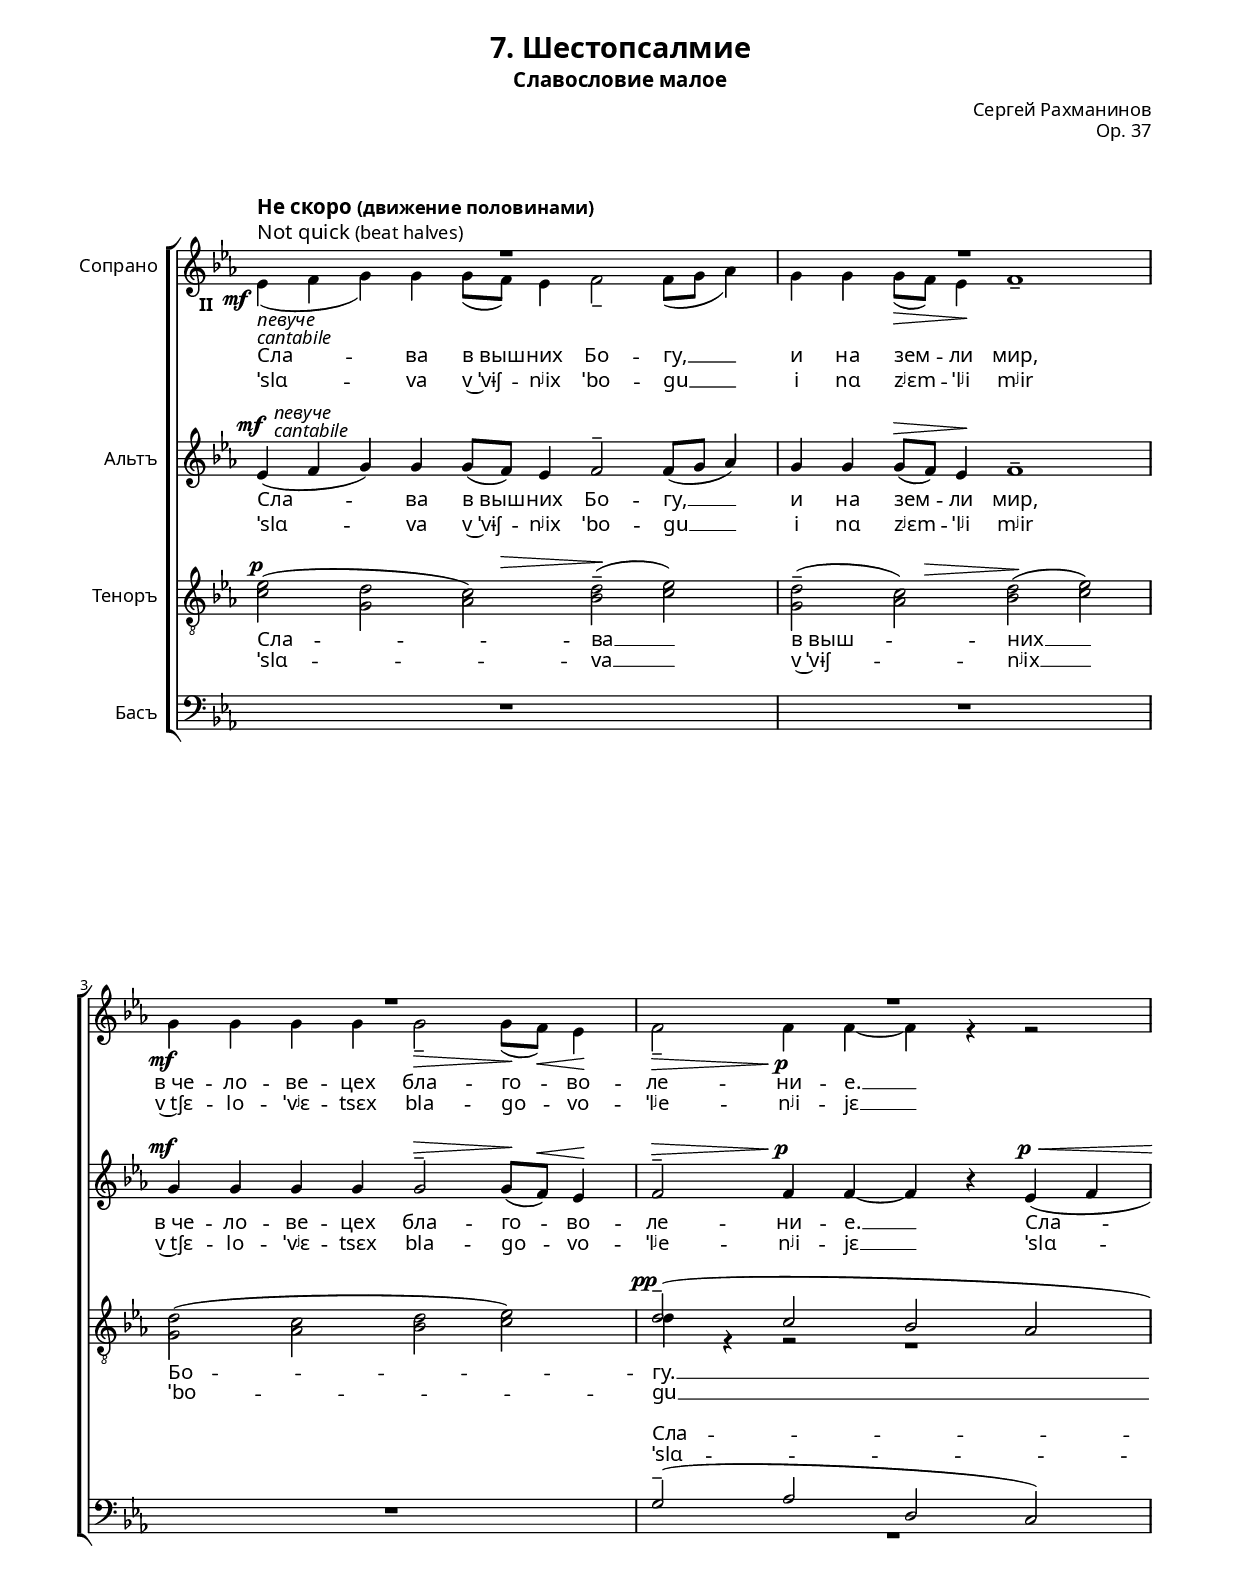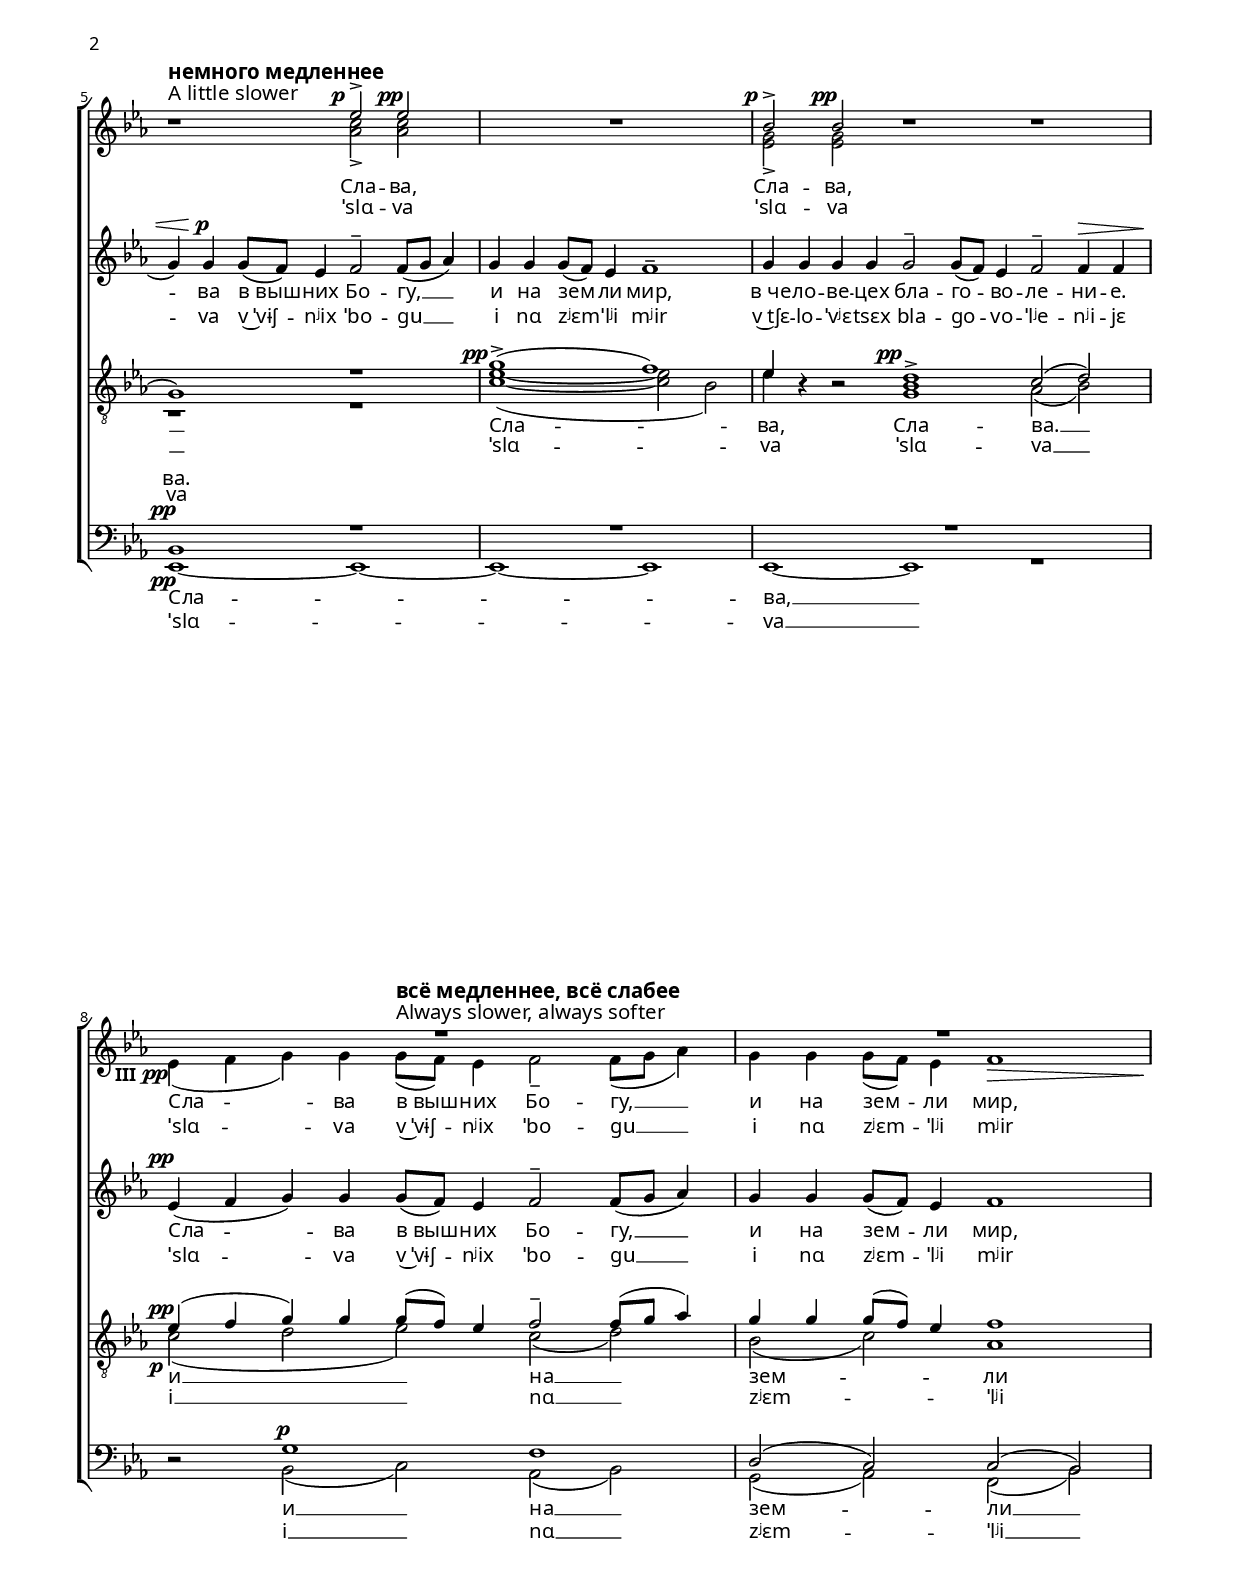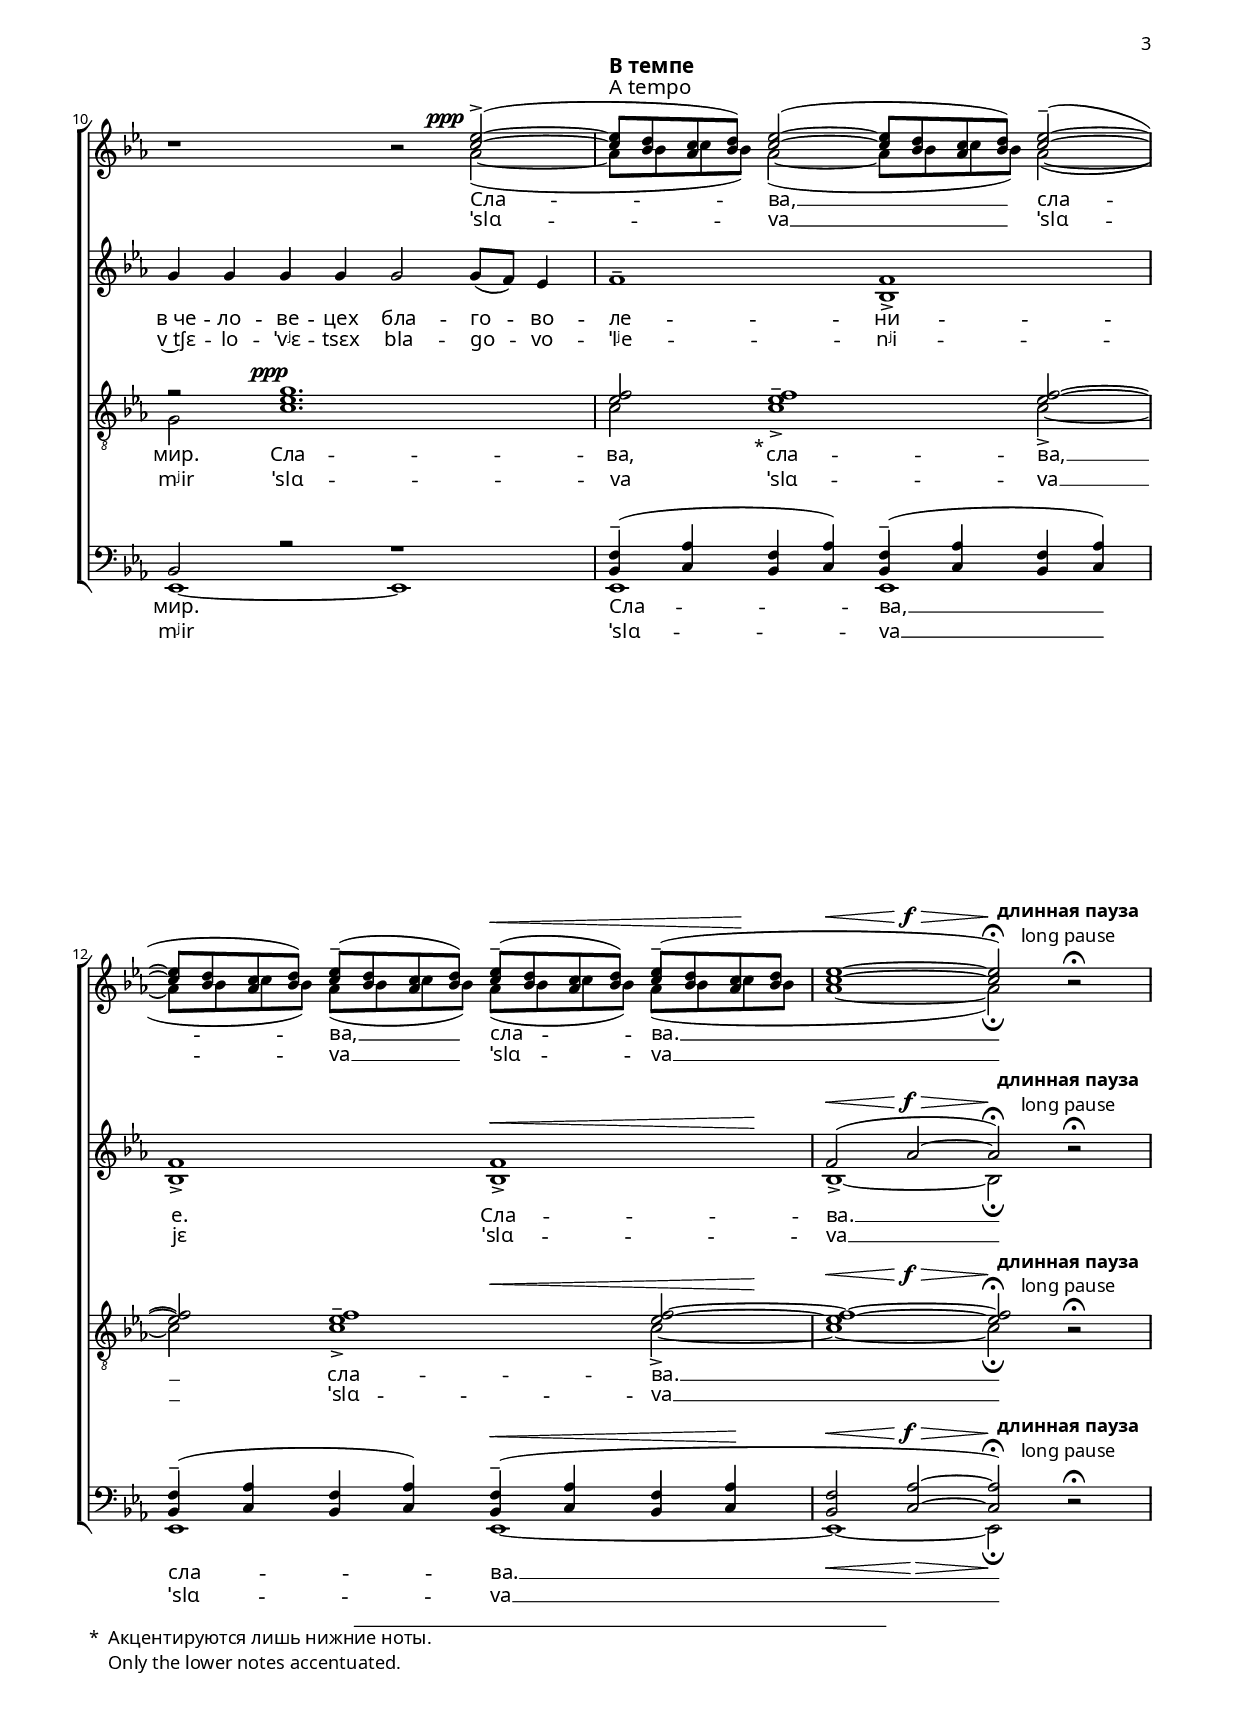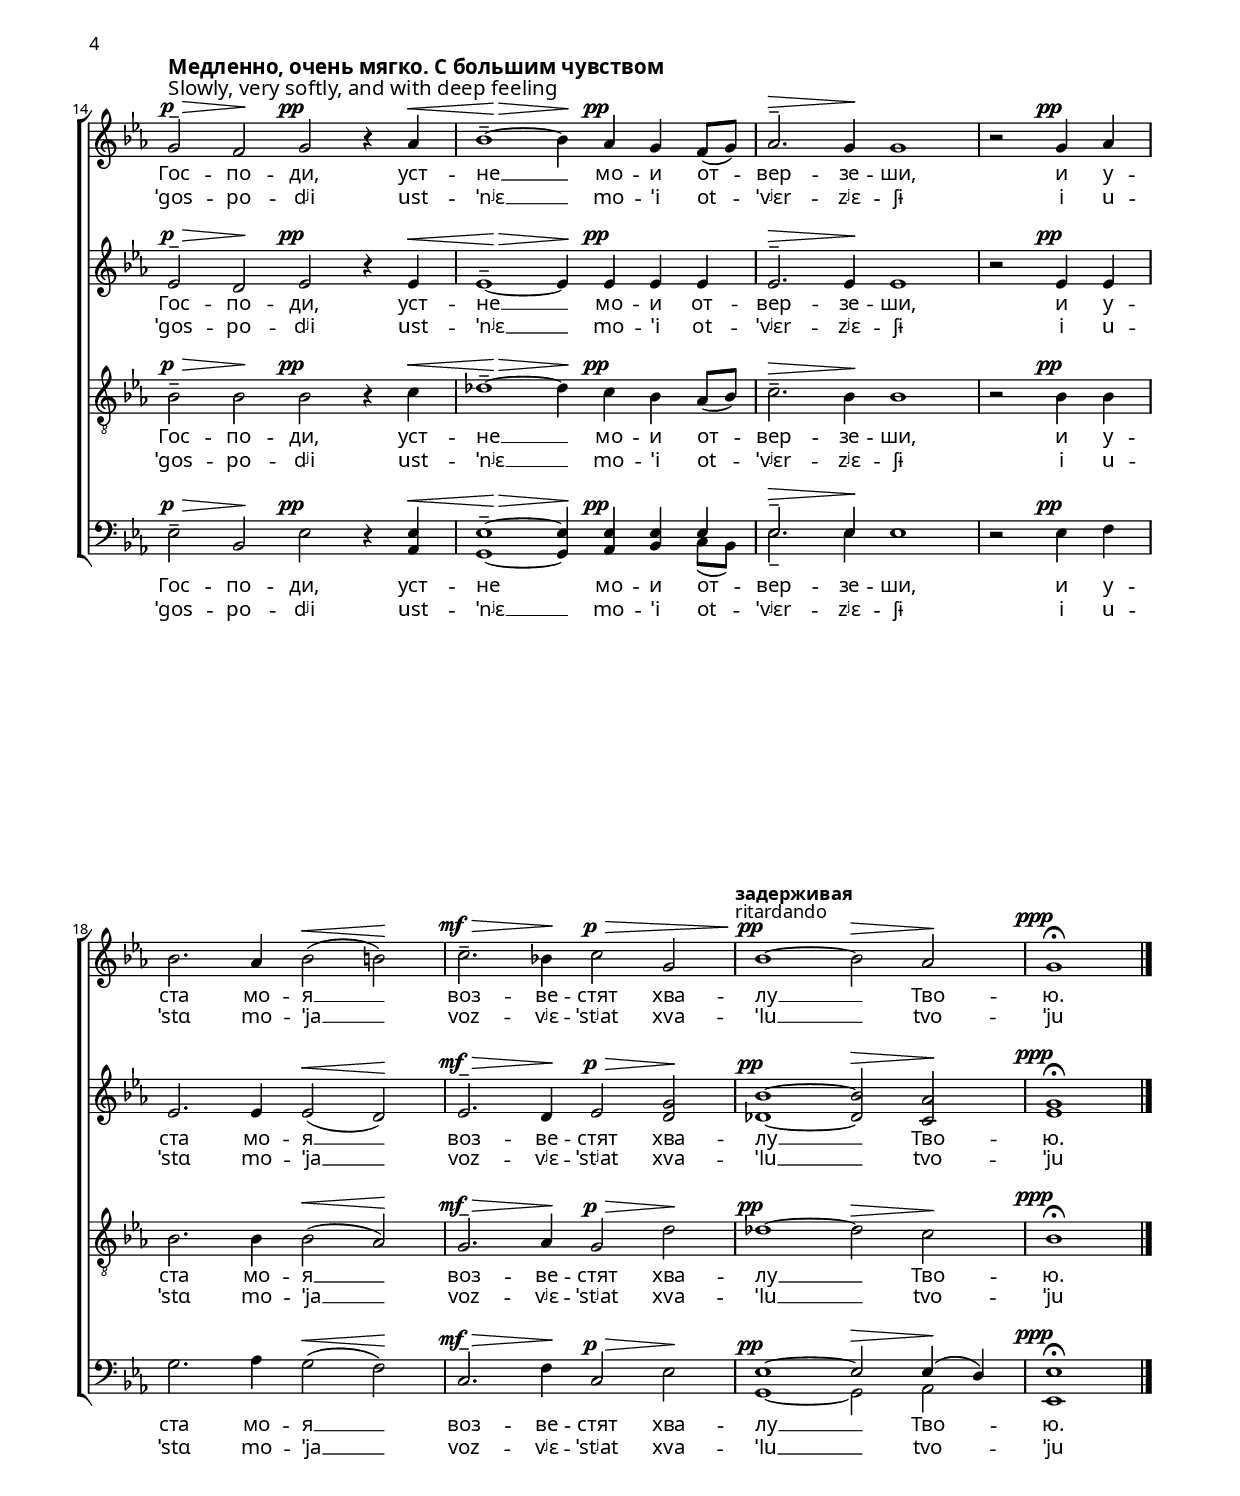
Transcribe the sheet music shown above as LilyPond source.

\version "2.24.0"

\version "2.24.0"
humming = \markup {\bold +}

soprano = \markup{ \center-align { "Сопрано" } }
alto = \markup{ \center-align { "Альтъ" } }
tenor = \markup{ \center-align { "Теноръ" } }
t-solo = \markup{ \center-align { "Т.соло" } }
bass = \markup{ \center-align { "Басъ" } }

% fairly quick
abbastanza_presto = \markup{\bold "Довольно скоро"}

% In moderate tempo
ritmo_moderato_metà_del_movimento = \markup {\left-align {\bold "Умеренный темп"} "(движение половинами)"}

%
molto_espressivo = \markup { "очень выразительно" }

abbastanza_presto_ma_con_calma_e_delicatezza = \markup {\bold  "Довольно скоро, но покойно и мягко"}
% Ogni volta più forte, più allegro
ogni_volta_più_forte_più_allegro = \markup {\bold  "С каждым разом звучнее, бодрее" }
ritmo_ancora_più_veloce = \markup {\bold  "Темп еще быстрее" }
molto_ritmicamente = \markup {\bold  "очень ритмично" }
senza_sosta_leggero_morbido = \markup {\bold  "Прежний темп  легко мягко" }
senza_sosta = \markup {\bold  "Прежний темп" }

% Piuttosto lentamente ()
ritardando = \markup {\bold  "задерживая"}


lentamente = \markup {{\bold  "медленно"}}
perdersi = \markup {{\bold "теряясь"}}
short_edition = \markup {{\bold  "Облегченная редакция"}}


%% All movements
ritenuto = \tempo "задерживая"

%% Movement 4
adagietto_allaBreve = \tempo \markup {"Довольно медленно" \small \medium "(движение половинами)"}
pocoRitenuto = \tempo "немного задерживая"
aTempo = \tempo "прежний темп"
dirMoltoCantabile = \markup {\small \italic  "очень певуче" }


%% Movement 6
% Andante, leggiero, molto dolce
tempo_Покойно_легко_очень_нежно = \tempo "Покойно, легко, очень нежно"

% molto dolce
dir_очень_нежно = \markup {\small \italic "очень нежно"}
% poco marcato
dir_немного_выделяя = \markup { \small \italic "немного выделяя" }

lunga_pausa = \markup { \column \center-align {
    \line {\bold "длинная пауза" }
    \line { "long pause" }
  }
}

% In the original manuscript titled Doxology small
% = \markup { "В автографе первоначально озаглавлено Славословие малое" }


%% Movement 12

tempoTrans =
#(define-music-function
     (tempoChu tempoIt)
     (markup? markup?)
   #{
     \tempo \markup \large { \override #'(baseline-skip . 2.5 ) \column { \line { \bold #tempoChu } \line { \normal-text #tempoIt }}}
   #})

textMarkTrans =
#(define-music-function
     (textChu textIt)
     (markup? markup?)
   #{
     \textMark \markup \normalsize { \column { \line { \bold #textChu } \line { #textIt  }}}
   #})

tempoAndMarkTrans =
#(define-music-function
     (tempoChu markChu tempoIt markIt)
     (markup? markup? markup? markup?)
   #{
     \tempo \markup \large { \column { \line { \bold \large #tempoChu \normalsize #markChu } \line { \normal-text \large #tempoIt \normalsize \normal-text #markIt }}}
   #})

tempoAndMarkTransV =
#(define-music-function
     (tempoChu markChu tempoIt markIt)
     (markup? markup? markup? markup?)
   #{
     \tempo \markup \large { \override #'(baseline-skip . 2 ) \column {
         \line { \bold \large #tempoChu }
         \line { \normalsize #markChu }
         \vspace #.2
         \line { \normal-text \large #tempoIt }
         \line { \normalsize \normal-text #markIt }
    }}
   #})

dirTrans =
#(define-music-function
    (textChu textIt)
    (markup? markup?)
  #{
    ^\markup \normalsize {
      \override #'(baseline-skip . 1.8 )
      \italic \column { \line { #textChu } \line { #textIt  }}
    }
  #})

tempo_Медленнее = \tempoTrans "Медленнее" "Più lento"
tempo_medlennee = \tempoTrans "Медленнее" "Slower"
tempo_Медленнее_певуче = \tempoAndMarkTrans "Медленнее" "Певуче" "Più lento" "Cantabile"
tempo_Медленнее_певуче_V = \tempoAndMarkTransV "Медленнее." "Певуче." "Più lento" "Cantabile"
tempo_Еще_шире = \tempoTrans "Еще шире" "Allargando" % "Ancora piu largo"
% Прежний темп
tempo_В_прежнем_темпе = \tempoTrans "В прежнем темпе" "Tempo I"

mark_v_tempe = \textMarkTrans "в темпе" "a tempo"
mark_в_темпе = \textMarkTrans "в темпе" "a tempo"
tempo_V_tempe = \tempoTrans "В темпе" "A tempo"
tempo_Темп_быстрее = \tempoTrans "Темп быстрее" "Più mosso"
tempo_бсё_оживленнее = \tempoAndMarkTrans "Темп бсё оживленнее" "Звучность остается легкой" "Più vivace" "Sempre leggiero"

mark_мягко = \textMarkTrans "мягко" "dolce"
mark_ослабляя_звук = \textMarkTrans "ослабляя звук" "diminuendo"
mark_pevutshe = \textMarkTrans "певуче" "melodiously"

dir_pevutshe = \dirTrans "певуче" "cantabile"
dir_коротким_звуком = \dirTrans "коротким звуком" "secco"
dir_легко = \dirTrans "легко" "leggiero"

%% Movement 7
tempo_nemnogo_medlennee = \tempoTrans "немного медленнее" "A little slower" % Un poco più lento
tempo_fsjo_medlennee_fsjo_slabjeje = \tempoTrans "всё медленнее, всё слабее" "Always slower, always softer"
% lentamente , molto delicatamente . con un grande senso
tempo_medlenno_otshen_mjagko_s_bolzhim_svustom = \tempoTrans "Медленно, очень мягко. С большим чувством" "Slowly, very softly, and with deep feeling"


%% Movement 8

% Bright, with a strong, solid rhthym
dir_jarko_s_tverbym_dobrym_rytmom = \dirTrans "ярко, с твербым, добрым рутмом" "Brightly, with strong bold rhythm"
mark_mjagko_pevutshe = \textMarkTrans "мягко, певуче" "Softly, melodiously"
mark_prezhdnij_harakter = \textMarkTrans "Прежний характер" "In the opening mood"

%% Movement 9
tempo_medlennee_tjazhelee = \tempoTrans "Медленнее, тяжелее" "Slower, heavier"
dir_zytshno = \dirTrans "зычно" "resonantly"
tempo_kak_prezhde = \tempoTrans "Темп, как прежде" "Tempo as before" % Sama kuin ennen
dir_vyrazytelno = \dirTrans "выразительно" "expressively" % ilmeikkäästi
mark_eshtshe_medlennee_i_zadershivaja = \tempoTrans "Еще медленнее и задерживая" "Still slower"
tempo_medlenno_i_pevutshe = \tempoTrans "Медленно и певуче" "Slowly and melodiously"
tempo_opjat_medlennee = \tempoTrans "Опять медленнее" "Again slower"
tempo_shtshiroko = \tempoTrans "Щироко" "Broadly"
tempo_pervonachalnyj_temp_quasi_mormorando = \tempoAndMarkTransV "Первоначальный темп" "Почти шепотом. Выделяются только указанные нажимы" "The opening tempo" "Almost whispering. Only the notes expressly marked should stand out"

%% Movement 10

dir_silno_reshitelno_etc = \dirTrans "Сильно. Решительно. Акцентируя все ноты" "Strong resolute, accentuating all notes"
dir_kak_ranshe = \dirTrans "Как раньше" "As before"

%% Movement 11
tempo_medlenno_tjagutshe_etc = \tempoAndMarkTrans "Медленно. Тягуче" "Бсе время опираясь на мелодию басов" "Slowly, drawn out" "The structure of the upper voices is superimposed throughout on the melody of the bass" % Adagio. Sostenuto
tempo_tot_zhe_temp_etc = \tempoAndMarkTransV
  \markup { \concat {
      "Тот же темп "
      \override #'(font-size . -3) \rhythm {{ 4 }}
      "="
      \override #'(font-size . -3) \rhythm {{ 4 }}
  }}
  "Очень легко и нежно"
  "In the same tempo" % L'istesso tempo
  "Very lightly and tenderly" % Molto leggiero e dolce

tempo_kak_v_natshale = \tempoTrans "Как в начале" "As at the beginning"
tempo_kak_ranshe = \tempoTrans "Как раньше" "As before"
temp_nemnogo_bystree_nervonatshalnogo = \tempoTrans "Темп немного быстрее нервоначального" "Tempo a little quicker than at the beginning"
tempo_predyduschij_temp = \tempoTrans "Предыдущий темп" "The former tempo"
tempo_pervonachalnyj_temp = \tempoTrans "Первоначальный темп" "The opening tempo" % p.45 Tempo of the beginning
tempo_zamedljaja_i_oslabljaja_zvutshnost = \tempoTrans "Замедляя и ослабляя звучность" "Always slower and slower" % Hidastaen ja sointia heikentäen -> Rallentando e diminuendo??
tempo_kak_i_prezhnih_slutshajah = \tempoTrans "Как и прежних случаях" "As before" % Kuten aikaisemmissa tapauksissa

dir_nemnogo_vydvigaja_nizhnij_golos = \dirTrans "немного выдвигая нижний голос" "The lower voice a little prominent"
mark_usilivaja_zvutshnost = \textMarkTrans "усиливая звучность" "Always louder" % Voimakkaammin

%% Movement 14
% нежно gently - soave?; мягко softly - dolce?
% MR oli tuossa molto soave...
mark_otchenj_mjagko = \textMarkTrans "очень мягко" "dolcissimo"
mark_postepenno_oslablajaja_zvuk = \textMarkTrans "постепенно ослабляя звук" "diminuendo"
% Movement 9, 14
dir_nemnogo_vydeljaja = \dirTrans "немного выделяя" "poco marcato"

%% All movements
tempo_medlenno = \tempoTrans "Медленно" "Adagio" % Andante sostenuto? Lento? Andante?
tempo_ne_skoro = \tempoTrans "Не скоро" "Not quick"
tempo_ne_skoro_alla_breve = \tempoAndMarkTrans "Не скоро" "(движение половинами)" "Not quick" "(beat halves)"
tempo_Довольно_скоро = \tempoTrans "Довольно скоро" "Moderato"
tempo_dobolno_skoro = \tempoTrans "Довольно скоро" "Fairly quick"
tempo_dobolno_skoro_s_jarkom_rutmom = \tempoTrans "Довольно скоро, с ярком рутмом" "Moderato, con ritmo vivace"

tempo_prezhnij_temp = \tempoTrans "Прежний темп" "Tempo I"

mark_zaderzhivaja = \textMarkTrans "задерживая" "ritardando"
mark_zaderzh = \textMarkTrans "задерж." "rit."
mark_nemnogo_skoree = \textMarkTrans "немного скорее" "poco più mosso"
tempo_nemnogo_skoree_s_vozmozhnoi_etc = \tempoAndMarkTrans "Немного скорее" "С возмошной силой и твердостью" "A little quicker" "With all possible force and energy"

dir_otshen_pevutshe = \dirTrans "очень певуче" "very melodiously"
dir_otshen_mjagko = \dirTrans "очень мягко" "very dulcet"
dir_korotkim_zvukom = \dirTrans "коротким звуком" "detached, not legato" % p.53
dir_legko = \dirTrans "легко" "lightly"
dir_silno = \dirTrans "сильно" "standing out"

%% Deprecated
ritardando = \textMarkTrans "задерживая" "ritardando"

\include "../layout.ily"
\version "2.24.0"

\version "2.24.0"

sVIIaOne = {
  R4*34 | % 5
}
sVIIaTwo = {
  ees'4( \tweak DynamicText.X-offset -4 \mf
  \tweak TextScript.X-offset -7
  _\markup \bold { "II" }
  _\dir_pevutshe
  f'4 g'4) g'4 g'8([ f'8)] ees'4 f'2-- f'8([ g'8] aes'4) | % 2
  g'4 g'4 g'8([\> f'8)] ees'4\! f'1-- | % 3
  g'4\mf g'4 g'4 g'4 g'2-- \> g'8([\! f'8)]\< ees'4\! | % 4
  f'2--\> f'4\p f'4 ~ f'4 r4 r2 | % 5
}
sVIIaThree = {
  R4*34 | % 5
}

sVIIbOne = {
  r1 ees''2-> \tweak DynamicText.X-offset -2 \p ees''2 \pp | % 6
  R4*8 | % 7
  bes'2-> \tweak DynamicText.X-offset -2 \p bes'2 \pp r1 r1 | % 8
}
sVIIbTwo = {
  r1 c''2-> \p c''2 \pp | % 6
  R4*8 | % 7
  g'2->\p g'2\pp r1 r1 | % 8
}
sVIIbThree = {
  r1 aes'2->\p aes'2\pp | % 6
  R4*8 | % 7
  ees'2->\p ees'2\pp r1 r1 | % 8
}

sVIIcOne = {
  R4*18 | % 10

  r1 r2
}
sVIIcTwo = {
  R4*18 | % 10

  r2 r2
}
sVIIcThree = {
  ees'4( \tweak DynamicText.X-offset -3 \pp
  \tweak TextScript.X-offset -6.5
  _\markup \bold { "III" }
  f'4 g'4) g'4 g'8([ f'8)] ees'4 f'2-- f'8([ g'8] aes'4) | % 9
  g'4 g'4 g'8([ f'8)] ees'4 f'1 \> | % 10

  r1 \! r2
}

sVIIdOne = {
  ees''2->( \tweak DynamicText.parent-alignment-X -2 \ppp ~ | % 11
  ees''8[ d''8 c''8 d''8]) ees''2( ~  ees''8[ d''8 c''8 d''8]) ees''2--( ~ | % 12

  ees''8[ d''8 c''8 d''8]) ees''8--([ d''8 c''8 d''8]) ees''8--([\< d''8 c''8 d''8]) ees''8--([ d''8 c''8\! d''8] | % 13
  <<{ees''1 ~ ees''2)\fermata}{s2\< \once\override Hairpin.endpoint-alignments = #'(-1 . -1) s2\f\> s2\!}>>
}
sVIIdTwo = {
  c''2->( \tweak DynamicText.parent-alignment-X -2 \ppp ~ | % 11
  c''8[ bes'8 aes'8 bes'8]) c''2( ~ c''8[ bes'8 aes'8 bes'8]) c''2--( ~ | % 12

  c''8[ bes'8 aes'8 bes'8]) c''8--[( bes'8 aes'8 bes'8]) c''8--[(\< bes'8 aes'8 bes'8]) c''8--[( bes'8 aes'8\! bes'8] | % 13
  <<{c''1 ~ c''2)\fermata}{s2\< s2\f\> s2\!}>>
}
sVIIdThree = {
  aes'2->(\ppp ~ | % 11
  aes'8[ \override NoteColumn.force-hshift = #1.2 bes'8
  \override NoteColumn.force-hshift = #1.7 c''8
  \override NoteColumn.force-hshift = #1.2 bes'8])
  \revert NoteColumn.force-hshift aes'2( ~
  aes'8[ \override NoteColumn.force-hshift = #1.2 bes'8
  \override NoteColumn.force-hshift = #1.7 c''8
  \override NoteColumn.force-hshift = #1.2 bes'8])
  \revert NoteColumn.force-hshift aes'2--( ~ | % 12

  aes'8[ \override NoteColumn.force-hshift = #1.2 bes'8
  \override NoteColumn.force-hshift = #1.7 c''8
  \override NoteColumn.force-hshift = #1.2 bes'8])
  \revert NoteColumn.force-hshift
  aes'8--([ \override NoteColumn.force-hshift = #1.2 bes'8
  \override NoteColumn.force-hshift = #1.7 c''8
  \override NoteColumn.force-hshift = #1.2 bes'8])
  \revert NoteColumn.force-hshift
  aes'8--([ \< \override NoteColumn.force-hshift = #1.2 bes'8
  \override NoteColumn.force-hshift = #1.7 c''8
  \override NoteColumn.force-hshift = #1.2 bes'8])
  \revert NoteColumn.force-hshift
  aes'8--([ \override NoteColumn.force-hshift = #1.2 bes'8
  \override NoteColumn.force-hshift = #1.7 c''8 \!
  \override NoteColumn.force-hshift = #1.2 bes'8] | % 13
  \revert NoteColumn.force-hshift
  \revert Script.stencil
  <<{aes'1 ~ aes'2)\fermata}{s2\< s2\f\> s2\!}>>
}

sVIIe = {
  \once \override Script.outside-staff-priority = #50
  r2 \fermata ^\lunga_pausa| % 14

  g'2--\p\> f'2\! g'2\pp r4 aes'4\< | % 15
  <<{bes'1-- ~ bes'4}{s4 s2.\> s4\!}>> aes'4\pp g'4 f'8([ g'8)] | % 16
  aes'2.--\> g'4\! g'1 | % 17
  r2 g'4\pp aes'4 | % 18

  bes'2. aes'4 bes'2(\< b'2)\! | % 19
  c''2.--\mf\> bes'!4\! c''2\p\> g'2 | % 20
  bes'1\pp ~ bes'2\> aes'2\! | % 21
  g'1\ppp\fermata |
}

sopranoMusicVII = {
  <<
    { \voiceOne \sVIIaOne }
    \new Voice {
      \voiceTwo
      \override DynamicLineSpanner.direction = #DOWN
      \sVIIaTwo
    }
  >> \oneVoice
  <<
    { \voiceOne \sVIIbOne }
    \new Voice {
      \voiceTwo
      \override DynamicText.stencil = ##f
      << \sVIIbTwo \sVIIbThree >>
    }
  >> \oneVoice
  <<
    { \voiceOne \sVIIcOne }
    \new Voice {
      \voiceTwo
      \override DynamicLineSpanner.direction = #DOWN
      \sVIIcThree
    }
  >> \oneVoice
  <<
    { \voiceOne << \sVIIdOne \sVIIdTwo >> }
    \new Voice { \voiceTwo \voiceTwoVisual \sVIIdThree }
  >> \oneVoice
  \sVIIe
}

sVIILyricsAligner = {
  \sVIIaTwo
  \sVIIbOne
  \sVIIcThree
  \sVIIdOne
  \sVIIe
}

\version "2.24.0"

aVIIa = {
  ees'4(\mf \tweak TextScript.X-offset 2 \dir_pevutshe
  f'4 g'4) g'4 g'8([ f'8)] ees'4 f'2-- f'8([ g'8] aes'4) | % 2
  g'4 g'4 g'8([\> f'8)] ees'4\! f'1-- | % 3

  g'4\mf g'4 g'4 g'4 g'2-- \> g'8([\! f'8)]\< ees'4\! | % 4
  f'2--\> f'4\p f'4 ~ f'4 r4 ees'4(\p\< f'4 | % 5

  g'4) g'4\p g'8([ f'8)] ees'4 f'2-- f'8([ g'8] aes'4) | % 6
  g'4 g'4 g'8([ f'8)] ees'4 f'1-- | % 7
  g'4 g'4 g'4 g'4 g'2-- g'8([ f'8)] ees'4 f'2-- f'4\> f'4 | % 8

  ees'4(\pp f'4 g'4) g'4 g'8([ f'8)] ees'4 f'2-- f'8([ g'8] aes'4) | % 9
  g'4 g'4 g'8([ f'8)] ees'4 f'1 | % 10

  g'4 g'4 g'4 g'4 g'2 g'8([ f'8)] ees'4 | % 11
  f'1--
}

aVIIbUpper = {
  f'1 | % 12

  f'1 <<{f'1}{s2.\< s4 \!}>> | % 13
  f'2(\< \once\override Hairpin.endpoint-alignments = #'(-1 . -1) aes'2\f\> ~ aes'2)\!\fermata
}
aVIIbLower = {
  bes1-> | % 12

  bes1-> <<{bes1->}{s2.\< s8\! s8}>> | % 13
  <<{bes1-> ~ bes2\fermata}{s2\< s2\f\> s2\!}>>
}

aVIIc = {
  \once \override Script.outside-staff-priority = #50
  r2 \fermata^\lunga_pausa  | % 14

  ees'2--\p\> d'2\! ees'2\pp r4 ees'4\< | % 15
  <<{ees'1-- ~ ees'4}{s4 s2.\> s4\!}>> ees'4\pp ees'4 ees'4 | % 16
  ees'2.--\> ees'4\! ees'1 | % 17
  r2 ees'4\pp ees'4 | % 18

  ees'2. ees'4 ees'2(\< d'2)\! | % 19
}

aVIIdUpper = {
  ees'2.--\mf\> d'4\! ees'2\p\> g'2\! |
  % 20 156
  bes'1\pp ~ bes'2\> aes'2\! |
  % 21 164
  g'1\ppp\fermata |
}
aVIIdLower = {
  ees'2.--\mf\> d'4\! ees'2\p\> d'2\! |
  % 20 156
  des'1\pp ~ des'2\> c'2\! |
  % 21 164
  ees'1\ppp\fermata |
}

altoMusicVII = {
  \aVIIa
  <<
    { \voiceOne \aVIIbUpper }
    \new Voice {
      \override DynamicText.stencil = ##f
      \override Hairpin.stencil = ##f
      \voiceTwo \aVIIbLower
    }
  >> \oneVoice
  \aVIIc
  \partCombine \aVIIdUpper \aVIIdLower
}

aVIILyricsAligner = {
  \aVIIa
  \aVIIbUpper
  \aVIIc
  \aVIIdUpper
}

\version "2.24.0"

tVIIaUpper = {
  ees'2(\p d'2 <<{c'2)}{s8 s4.\>}>> d'2--(\! ees'2) | % 2
  d'2--( <<{c'2)}{s8 s4.\>}>> d'2(\! ees'2) | % 3

  d'2( c'2 d'2 ees'2) | % 4
}
tVIIaLower = {
  c'2(\p g2 <<{aes2)}{s8 s4.\>}>> bes2--(\! c'2) | % 2
  g2--( <<{aes2)}{s8 s4.\>}>> bes2(\! c'2) | % 3

  g2( aes2 bes2 c'2) | % 4
}

tVIIbUpper = {
  d'2--(\pp c'2 bes2 aes2 | % 5

  \set Staff.suspendRestMerging = ##t
  g1) r1 | % 6
  \unset Staff.suspendRestMerging
  g'1->( \tweak DynamicText.X-offset -3 \pp f'1) | % 7
  ees'4 r4 r2 d'1->  \tweak DynamicText.X-offset -3 \pp c'2( d'2) | % 8
}
tVIIbLower = {
  \override DynamicText.stencil = ##f
  \override Script.stencil = ##f
  d'4 r4 r2 r1| % 5

  r1 r1 | % 6
  <ees' c'>1->(\pp ~ <ees' c'>2 bes2) | % 7
  ees'4 r4 r2 <bes g>1->\pp aes2( bes2) | % 8
}

tVIIcUpper = {
  ees'4(\pp f'4 g'4) g'4 g'8([ f'8)] ees'4 f'2-- f'8([ g'8] aes'4) | % 9
  g'4 g'4 g'8([ f'8)] ees'4 f'1 | % 10

  r2 <g' ees'>1.\ppp | % 11
  <f' ees'>2 <f' ees'>1-- <f' ees'>2 ~ | % 12

  <f' ees'>2 <<{<f' ees'>1-- <f' ees'>2 ~}{s2 s2.\< s4\! }>> | % 13
  <<
    {<f' ees'>1 ~ <f' ees'>2\fermata}
    {s2\< \once\override Hairpin.endpoint-alignments = #'(-1 . -1) s2\f \> s2\!}
  >>
}
tVIIcLower = {
  \override DynamicLineSpanner.direction = #DOWN
  c'2( \tweak DynamicText.parent-alignment-X -2 \p d'2 ees'2) c'2( d'2) | % 9
  bes2( c'2) aes1 | % 10

  \override DynamicText.stencil = ##f
  \override Script.stencil = ##f
  g2 c'1.->\ppp | % 11
  \revert Script.stencil
  c'2 c'1_\footnote "*" #'(-0.5 . -0.1) \markup {
    "* " \column {
      "Акцентируются лишь нижние ноты."
      "Only the lower notes accentuated."
    }
  }-> c'2-> ~ | % 12

  \override Hairpin.stencil = ##f
  c'2 <<{c'1-> c'2-> ~}{s2 s2.\< s8\! s8}>> | % 13
  <<{c'1 ~ c'2\fermata}{s2\< s2\f\> s2\!}>>
}

tVIId = {
  \once \override Script.outside-staff-priority = #50
  r2 \fermata^\lunga_pausa  | % 14

  bes2--\p\> bes2\! bes2\pp r4 c'4\< | % 15
  <<{des'1-- ~ des'4}{s4 s2.\> s4\!}>> c'4\pp bes4 aes8([ bes8)] | % 16
  c'2.--\> bes4\! bes1 | % 17
  r2 bes4\pp bes4 | % 18

  bes2. bes4 bes2(\< aes2)\! | % 19
  g2.--\mf\> aes4\! g2\p\> d'2\! | % 20
  des'1\pp ~ des'2\> c'2\! | % 21
  bes1\ppp\fermata |
}

tenorMusicVII = {
  << \tVIIaUpper \tVIIaLower >>
  <<
    { \voiceOne \tVIIbUpper }
    \new Voice { \voiceTwo \tVIIbLower }
  >> \oneVoice
  << { \voiceOne \tVIIcUpper } \new Voice { \voiceTwo \tVIIcLower } >> \oneVoice
  \tVIId
}
tVIILyricsAligner = {
  \tVIIaUpper
  \tVIIbUpper
  \tVIIcLower
  \tVIId
}

\version "2.24.0"

bVIIaUpper = {
  R4*26 | % 4
  g2--( aes2 d2 c2) | % 5

  bes,1 \pp r1 | % 6
  R4*20 | % 8

  r2 g1\p f1 | % 9
  d2( c2) c2( bes,2) | % 10
}
bVIIaLower = {
  R4*34 | % 5

  ees,1\pp ~ ees,1 ~ | % 6
  ees,1 ~ ees,1 | % 7
  ees,1 ~ ees,1 r1 | % 8

  \override DynamicText.stencil = ##f
  r2 bes,2(\p c2) aes,2( bes,2) | % 9
  g,2( aes,2) f,2( bes,2) | % 10
}

bVIIbUpper = {
  bes,2 r2 r1 | % 11
  <f bes,>4--( <aes c>4 <f bes,>4 <aes c>4) <f bes,>4--( <aes c>4 <f bes,>4 <aes c>4) | % 12

  <f bes,>4--( <aes c>4 <f bes,>4 <aes c>4) <f bes,>4--( \< <aes c>4 <f bes,>4 <aes c>4 \! | % 13
  <<{<f bes,>2 <aes c>2 ~ <aes c>2)\fermata}{s2\< \once\override Hairpin.endpoint-alignments = #'(-1 . -1) s2 \f \> s2\!}>>
  \once \override Script.outside-staff-priority = #50
  r2 \fermata^\lunga_pausa  | % 14
}
bVIIbLower = {
  ees,1 ~ ees,1 | % 11
  ees,1 ees,1 | % 12

  \override Hairpin.stencil = ##f
  ees,1 <>\< \after 2. \! ees,1~ | % 13
  \revert Hairpin.stencil
  \override DynamicLineSpanner.direction = #DOWN
  <<{ees,1~ ees,2 \fermata}{s2 \< \once\override Hairpin.endpoint-alignments = #'(-1 . -1) s2 \> s2 \!}>>
  \override Script.stencil = ##f
  r2\fermata | % 14
}

bVIIcUpper = {
  ees2--\p\> bes,2\! ees2\pp r4 ees4\< | % 15
  <<{ees1-- ~ ees4}{s4 s2.\> s4\!}>> ees4\pp ees4 ees4 | % 16
  \partCombineApart ees2.--\> ees4\! \partCombineAutomatic ees1 | % 17
  r2 ees4\pp f4 | % 18

  g2. aes4 g2(\< f2)\! | % 19
  c2.-- \mf\> f4\! c2\p\> ees2\! | % 20
  ees1\pp ~ ees2\> ees4(\! d4) | % 21
  ees1\ppp\fermata |
}
bVIIcLower = {
  ees2--\p\> bes,2\! ees2\pp r4 aes,4\< | % 15
  <<{g,1-- ~ g,4}{s4 s2.\> s4\!}>> aes,4\pp bes,4 c8([ bes,8)] | % 16
  \override Hairpin.stencil = ##f
  ees2.--\> ees4\! ees1 | % 17
  r2 ees4\pp f4 | % 18

  g2. aes4 g2(\< f2)\! | % 19
  c2.-- \mf\> f4\! c2\p\> ees2\! | % 20
  \override DynamicText.stencil = ##f
  g,1\pp ~ g,2\> aes,2\! | % 21
  ees,1\ppp\fermata |
}

bassMusicVII = {
  <<
    \new Voice = "bVIIaUpper" { \voiceOne \bVIIaUpper }
    \new Voice {
      \voiceTwo
      \override DynamicLineSpanner.direction = #DOWN
      \bVIIaLower
    }
  >> \oneVoice
  << { \voiceOne \bVIIbUpper } \new Voice { \voiceTwo \bVIIbLower } >> \oneVoice
  \set Staff.printPartCombineTexts = ##f
  \partCombine \bVIIcUpper \bVIIcLower
}

bVIILyricsAligner = {
  \bVIIaLower
  \bVIIbUpper
  \bVIIcLower
}

\version "2.24.0"

sVIILyrics = \lyricmode {
	Сла -- ва в_выш -- них Бо -- гу, __
	и на зем -- ли мир,
	в_че -- ло -- ве -- цех бла -- го -- во -- ле -- ни -- е. __
  Сла -- ва,
  Сла -- ва,
	Сла -- ва в_выш -- них Бо -- гу, __
	и на зем -- ли мир,
%	в_че -- ло -- ве -- цех бла -- го -- во -- ле -- ни -- е.
  Сла -- ва, __
  сла -- ва, __
  сла -- ва. __
	Гос -- по -- ди, уст -- не __ мо -- и от -- вер -- зе -- ши,
	и у -- ста мо -- я __ воз -- ве -- стят хва -- лу __ Тво -- ю.
}
sVIILyricsX = \lyricmode {
	ˈslɑ -- va v~ˈvɨʃ -- nʲix ˈbo -- gu __
	i nɑ zʲɛm -- ˈlʲi mʲir
	v~tʃɛ -- lo -- ˈvʲɛ -- tsɛx bla -- go -- vo -- ˈlʲe -- nʲi -- jɛ __
	ˈslɑ -- va
	ˈslɑ -- va
	ˈslɑ -- va v~ˈvɨʃ -- nʲix ˈbo -- gu __
	i nɑ zʲɛm -- ˈlʲi mʲir
	ˈslɑ -- va __
	ˈslɑ -- va __
	ˈslɑ -- va __
	ˈgos -- po -- dʲi ust -- ˈnʲɛ __ mo -- ˈi ot -- ˈvʲɛr -- zʲɛ -- ʃɨ
	i u -- ˈstɑ mo -- ˈja __ voz -- vʲɛ -- ˈstʲat xva -- ˈlu __ tvo -- ˈju
}


aVIILyrics = \lyricmode {
	Сла -- ва в_выш -- них Бо -- гу, __
	и на зем -- ли мир,
	в_че -- ло -- ве -- цех бла -- го -- во -- ле -- ни -- е. __
	Сла -- ва в_выш -- них Бо -- гу, __
	и на зем -- ли мир,
	в_че -- ло -- ве -- цех бла -- го -- во -- ле -- ни -- е.
	Сла -- ва в_выш -- них Бо -- гу, __
	и на зем -- ли мир,
	в_че -- ло -- ве -- цех бла -- го -- во -- ле -- ни -- е.
  Сла -- ва. __
	Гос -- по -- ди, уст -- не __ мо -- и от -- вер -- зе -- ши,
	и у -- ста мо -- я __ воз -- ве -- стят хва -- лу __ Тво -- ю.
}
aVIILyricsX = \lyricmode {
	ˈslɑ -- va v~ˈvɨʃ -- nʲix ˈbo -- gu __
	i nɑ zʲɛm -- ˈlʲi mʲir
	v~tʃɛ -- lo -- ˈvʲɛ -- tsɛx bla -- go -- vo -- ˈlʲe -- nʲi -- jɛ __
	ˈslɑ -- va v~ˈvɨʃ -- nʲix ˈbo -- gu __
	i nɑ zʲɛm -- ˈlʲi mʲir
	v~tʃɛ -- lo -- ˈvʲɛ -- tsɛx bla -- go -- vo -- ˈlʲe -- nʲi -- jɛ __
	ˈslɑ -- va v~ˈvɨʃ -- nʲix ˈbo -- gu __
	i nɑ zʲɛm -- ˈlʲi mʲir
	v~tʃɛ -- lo -- ˈvʲɛ -- tsɛx bla -- go -- vo -- ˈlʲe -- nʲi -- jɛ __
	ˈslɑ -- va __
	ˈgos -- po -- dʲi ust -- ˈnʲɛ __ mo -- ˈi ot -- ˈvʲɛr -- zʲɛ -- ʃɨ
	i u -- ˈstɑ mo -- ˈja __ voz -- vʲɛ -- ˈstʲat xva -- ˈlu __ tvo -- ˈju
}

tVIILyrics = \lyricmode {
	Сла -- ва __ в_выш -- них __ Бо -- гу. __
  Сла -- ва,
  Сла -- ва. __
% 	Сла -- ва в_выш -- них Бо -- гу,
	и __ на __ зем -- ли мир.
  Сла -- ва,
  сла -- ва, __
  сла -- ва. __

	Гос -- по -- ди, уст -- не __ мо -- и от -- вер -- зе -- ши,
	и у -- ста мо -- я __ воз -- ве -- стят хва -- лу __ Тво -- ю.
}
tVIILyricsX = \lyricmode {
	ˈslɑ -- va __ v~ˈvɨʃ -- nʲix __ ˈbo -- gu __
	ˈslɑ -- va
	ˈslɑ -- va __
% 	ˈslɑ -- va v~ˈvɨʃ -- nʲix ˈbo -- gu __
	i __ nɑ __  zʲɛm -- ˈlʲi mʲir
	ˈslɑ -- va
	ˈslɑ -- va __
	ˈslɑ -- va __

	ˈgos -- po -- dʲi ust -- ˈnʲɛ __ mo -- ˈi ot -- ˈvʲɛr -- zʲɛ -- ʃɨ
	i u -- ˈstɑ mo -- ˈja __ voz -- vʲɛ -- ˈstʲat xva -- ˈlu __ tvo -- ˈju
}

bVIILyrics = \lyricmode {
	Сла -- ва, __
	и __ на __ зем -- ли __ мир. __
  Сла -- ва, __
  сла -- ва. __
	Гос -- по -- ди, уст -- не мо -- и от -- вер -- зе -- ши,
	и у -- ста мо -- я __ воз -- ве -- стят хва -- лу __ Тво -- ю.
}
bVIILyricsX = \lyricmode {
	ˈslɑ -- va __
	i __ nɑ __ zʲɛm -- ˈlʲi __ mʲir __
	ˈslɑ -- va __
	ˈslɑ -- va __
	ˈgos -- po -- dʲi ust -- ˈnʲɛ __ mo -- ˈi ot -- ˈvʲɛr -- zʲɛ -- ʃɨ
	i u -- ˈstɑ mo -- ˈja __ voz -- vʲɛ -- ˈstʲat xva -- ˈlu __ tvo -- ˈju
}
bVIIaLyrics = \lyricmode {
	Сла -- ва.
}
bVIIaLyricsX = \lyricmode {
	ˈslɑ -- va
}


globalMusicVII = {
  \key ees \major
  \tempo_ne_skoro_alla_breve
  \time 10/4 s4*10 | % 2
  \time 8/4 s4*8 | \break % 3

  s4*8 | % 4
  s4*8 | \break % 5

  \tempo_nemnogo_medlennee
  s4*8 | % 6
  s4*8 | % 7
  \time 12/4 s4*12 | \break % 8

  \time 10/4 s4*4 \tempo_fsjo_medlennee_fsjo_slabjeje s4*6 | % 9
  \time 8/4 s4*8 \break | % 10

  s4*8 | % 11
  \tempo_V_tempe s4*8 | \break % 12

  s4*8 | % 13
  s4*8 \break |% 14

  \tempo_medlenno_otshen_mjagko_s_bolzhim_svustom s4*8 | % 15
  s4*8 | % 16
  s4*8 | % 17
  \time 4/4 s4*4 | \break  % 18

  \time 8/4 s4*8 | % 19
  s4*8 | % 20
  s4*8 | % 21
  \time 4/4 s4*4 \bar "|."
}

topMarksG = {
  s4*34
  s4*32
  s4*22
  s4*22
  s4*2
  s4*44\mark_zaderzhivaja
  s4*12
}


sopStaffVII = \new Staff \with {
  instrumentName = \soprano
} <<
  \clef treble
  \new Voice { \globalMusicVII }
  \topMarksG
  \context Voice = "sopranoVII" { \sopranoMusicVII }
  \new NullVoice = "sopranoVIIBelow" { \sVIILyricsAligner }
  \new Lyrics { \lyricsto "sopranoVIIBelow" \sVIILyrics }
  \new Lyrics { \lyricsto "sopranoVIIBelow" \sVIILyricsX }
>>


altStaffVII = \new Staff \with {
  printPartCombineTexts = ##f
  instrumentName = \alto
} <<
  \clef treble
  \new Voice { \globalMusicVII }
  \context Voice = "altoVII" { \altoMusicVII }
  \new NullVoice = "altoVIIBelow" { \aVIILyricsAligner }
  \new Lyrics { \lyricsto "altoVIIBelow" \aVIILyrics }
  \new Lyrics { \lyricsto "altoVIIBelow" \aVIILyricsX }
>>

tenStaffVII = \new Staff \with {
  instrumentName = \tenor
} <<
  \clef "G_8"
  \new Voice { \globalMusicVII }
  \context Voice = "tenorVII" { \tenorMusicVII }
  \new NullVoice = "tenorVIIBelow" { \tVIILyricsAligner }
  \new Lyrics { \lyricsto "tenorVIIBelow" \tVIILyrics }
  \new Lyrics { \lyricsto "tenorVIIBelow" \tVIILyricsX }
>>

basStaffVII = \new Lyrics = "bVIIAbove" \with {
  \override VerticalAxisGroup.staff-affinity = #DOWN
}
\new Lyrics = "bVIIAboveX" \with {
  \override VerticalAxisGroup.staff-affinity = #DOWN
}
\new Staff \with {
  instrumentName = \bass
} <<
  \clef bass
  \new Voice { \globalMusicVII }
  \context Voice = "bassVII" { \bassMusicVII }
  \new NullVoice = "bassVIIBelow" { \bVIILyricsAligner }
  \new Lyrics { \lyricsto "bassVIIBelow" \bVIILyrics }
  \new Lyrics { \lyricsto "bassVIIBelow" \bVIILyricsX }

  \context Lyrics = "bVIIAbove" {\lyricsto "bVIIaUpper" \bVIIaLyrics }
  \context Lyrics = "bVIIAboveX" {\lyricsto "bVIIaUpper" \bVIIaLyricsX }
>>

choirStaffVII = \new ChoirStaff = "choirA" <<
  \sopStaffVII
  \altStaffVII
  \tenStaffVII
  \basStaffVII
>>


\header {
  title = "7. Шестопсалмие"
  subtitle = "Славословие малое"
  composer = "Сергей Рахманинов"
  opus = "Op. 37"
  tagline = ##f
}

\score { 
  \choirStaffVII

  \layout {
    \score_layout
    \context {
      \Staff
      \remove "Time_signature_engraver"
      \consists Merge_rests_engraver
    }
  }

%   \midi {
%     \context {
%       \Score
%       tempoWholesPerMinute = #(ly:make-moment 60/4)
%     }
%     \context {
%       \Staff
%       midiInstrument = "choir aahs"
%     }
%     \context {
%       \Voice
%       \remove "Dynamic_performer"
%     }
%   }

}
